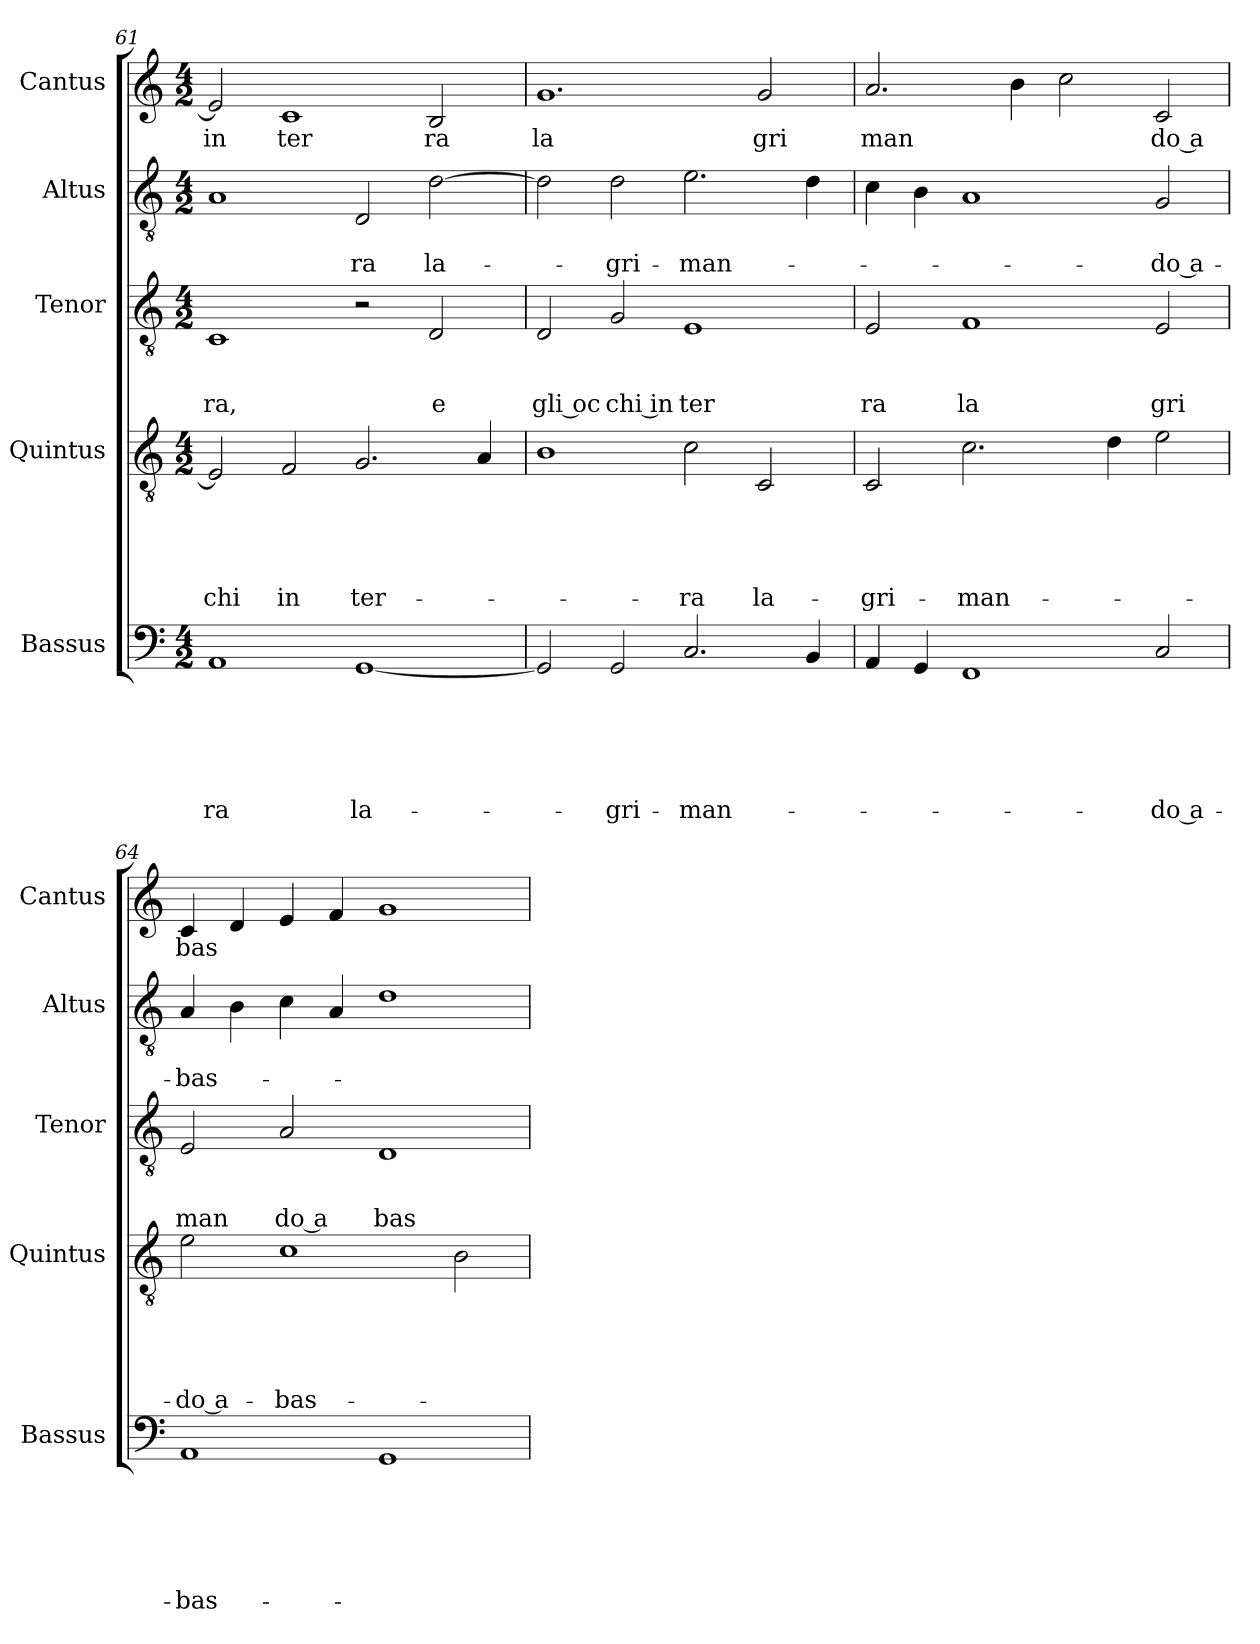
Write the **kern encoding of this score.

**kern	**text	**text	**text	**text	**text	**text	**kern	**text	**text	**text	**text	**text	**kern	**text	**text	**text	**kern	**text	**text	**kern	**text
*part5	*part5	*part5	*part5	*part5	*part5	*part5	*part4	*part4	*part4	*part4	*part4	*part4	*part3	*part3	*part3	*part3	*part2	*part2	*part2	*part1	*part1
*staff5	*staff5	*staff5	*staff5	*staff5	*staff5	*staff5	*staff4	*staff4	*staff4	*staff4	*staff4	*staff4	*staff3	*staff3	*staff3	*staff3	*staff2	*staff2	*staff2	*staff1	*staff1
*I"Bassus	*	*	*	*	*	*	*I"Quintus	*	*	*	*	*	*I"Tenor	*	*	*	*I"Altus	*	*	*I"Cantus	*
*I'Bassus	*	*	*	*	*	*	*I'Quintus	*	*	*	*	*	*I'Tenor	*	*	*	*I'Altus	*	*	*I'Cantus	*
*clefF4	*	*	*	*	*	*	*clefGv2	*	*	*	*	*	*clefGv2	*	*	*	*clefGv2	*	*	*clefG2	*
*k[]	*	*	*	*	*	*	*k[]	*	*	*	*	*	*k[]	*	*	*	*k[]	*	*	*k[]	*
*C:	*	*	*	*	*	*	*C:	*	*	*	*	*	*C:	*	*	*	*C:	*	*	*C:	*
*M4/2	*	*	*	*	*	*	*M4/2	*	*	*	*	*	*M4/2	*	*	*	*M4/2	*	*	*M4/2	*
=61	=61	=61	=61	=61	=61	=61	=61	=61	=61	=61	=61	=61	=61	=61	=61	=61	=61	=61	=61	=61	=61
!	!	!	!	!	!	!LO:LY:b	!	!	!	!	!	!LO:LY:b	!	!	!	!LO:LY:b	!	!	!	!	!LO:LY:b:rj
1AA	.	.	.	.	.	-ra	2E/]	.	.	.	.	-chi	1C	.	.	ra,	1A	.	.	2e/]	in
!	!	!	!	!	!	!	!	!	!	!	!	!LO:LY:b	!	!	!	!	!	!	!	!	!LO:LY:b
.	.	.	.	.	.	.	2F/	.	.	.	.	in	.	.	.	.	.	.	.	1c	ter
!	!	!	!	!	!	!LO:LY:b	!	!	!	!	!	!LO:LY:b	!	!	!	!	!	!	!LO:LY:b	!	!
[<1GG	.	.	.	.	.	la-	2.G/	.	.	.	.	ter-	2r	.	.	.	2D/	.	-ra	.	.
!	!	!	!	!	!	!	!	!	!	!	!	!	!	!	!	!LO:LY:b	!	!	!LO:LY:b	!	!LO:LY:b
.	.	.	.	.	.	.	.	.	.	.	.	.	2D/	.	.	e	[>2d\	.	la-	2B/	ra
.	.	.	.	.	.	.	4A/	.	.	.	.	.	.	.	.	.	.	.	.	.	.
=62	=62	=62	=62	=62	=62	=62	=62	=62	=62	=62	=62	=62	=62	=62	=62	=62	=62	=62	=62	=62	=62
!	!	!	!	!	!	!	!	!	!	!	!	!	!	!	!	!LO:LY:b:rj	!	!	!	!	!LO:LY:b
2GG/]	.	.	.	.	.	.	1B	.	.	.	.	.	2D/	.	.	gli oc	2d\]	.	.	1.g	la
!	!	!	!	!	!	!LO:LY:b	!	!	!	!	!	!	!	!	!	!LO:LY:b:rj	!	!	!LO:LY:b	!	!
2GG/	.	.	.	.	.	-gri-	.	.	.	.	.	.	2G/	.	.	chi in	2d\	.	-gri-	.	.
!	!	!	!	!	!	!LO:LY:b	!	!	!	!	!	!LO:LY:b	!	!	!	!LO:LY:b	!	!	!LO:LY:b	!	!
2.C/	.	.	.	.	.	-man-	2c\	.	.	.	.	-ra	1E	.	.	ter	2.e\	.	-man-	.	.
!	!	!	!	!	!	!	!	!	!	!	!	!LO:LY:b	!	!	!	!	!	!	!	!	!LO:LY:b
.	.	.	.	.	.	.	2C/	.	.	.	.	la-	.	.	.	.	.	.	.	2g/	gri
4BB/	.	.	.	.	.	.	.	.	.	.	.	.	.	.	.	.	4d\	.	.	.	.
=63	=63	=63	=63	=63	=63	=63	=63	=63	=63	=63	=63	=63	=63	=63	=63	=63	=63	=63	=63	=63	=63
!	!	!	!	!	!	!	!	!	!	!	!	!LO:LY:b	!	!	!	!LO:LY:b	!	!	!	!	!LO:LY:b
4AA/	.	.	.	.	.	.	2C/	.	.	.	.	-gri-	2E/	.	.	ra	4c\	.	.	2.a/	man
4GG/	.	.	.	.	.	.	.	.	.	.	.	.	.	.	.	.	4B\	.	.	.	.
!	!	!	!	!	!	!	!	!	!	!	!	!LO:LY:b	!	!	!	!LO:LY:b	!	!	!	!	!
1FF	.	.	.	.	.	.	2.c\	.	.	.	.	-man-	1F	.	.	la	1A	.	.	.	.
.	.	.	.	.	.	.	.	.	.	.	.	.	.	.	.	.	.	.	.	4b\	.
.	.	.	.	.	.	.	.	.	.	.	.	.	.	.	.	.	.	.	.	2cc\	.
.	.	.	.	.	.	.	4d\	.	.	.	.	.	.	.	.	.	.	.	.	.	.
!	!	!	!	!	!	!LO:LY:b:rj	!	!	!	!	!	!	!	!	!	!LO:LY:b	!	!	!LO:LY:b:rj	!	!LO:LY:b:rj
2C/	.	.	.	.	.	-do a-	2e\	.	.	.	.	.	2E/	.	.	gri	2G/	.	-do a-	2c/	do a
=64	=64	=64	=64	=64	=64	=64	=64	=64	=64	=64	=64	=64	=64	=64	=64	=64	=64	=64	=64	=64	=64
!	!	!	!	!	!	!LO:LY:b	!	!	!	!	!	!LO:LY:b:rj	!	!	!	!LO:LY:b	!	!	!LO:LY:b	!	!LO:LY:b
1AA	.	.	.	.	.	-bas-	2e\	.	.	.	.	-do a-	2E/	.	.	man	4A/	.	-bas-	4c/	bas
.	.	.	.	.	.	.	.	.	.	.	.	.	.	.	.	.	4B\	.	.	4d/	.
!	!	!	!	!	!	!	!	!	!	!	!	!LO:LY:b	!	!	!	!LO:LY:b:rj	!	!	!	!	!
.	.	.	.	.	.	.	1c	.	.	.	.	-bas-	2A/	.	.	do a	4c\	.	.	4e/	.
.	.	.	.	.	.	.	.	.	.	.	.	.	.	.	.	.	4A/	.	.	4f/	.
!	!	!	!	!	!	!	!	!	!	!	!	!	!	!	!	!LO:LY:b	!	!	!	!	!
1GG	.	.	.	.	.	.	.	.	.	.	.	.	1D	.	.	bas	1d	.	.	1g	.
.	.	.	.	.	.	.	2B\	.	.	.	.	.	.	.	.	.	.	.	.	.	.
=	=	=	=	=	=	=	=	=	=	=	=	=	=	=	=	=	=	=	=	=	=
*-	*-	*-	*-	*-	*-	*-	*-	*-	*-	*-	*-	*-	*-	*-	*-	*-	*-	*-	*-	*-	*-
